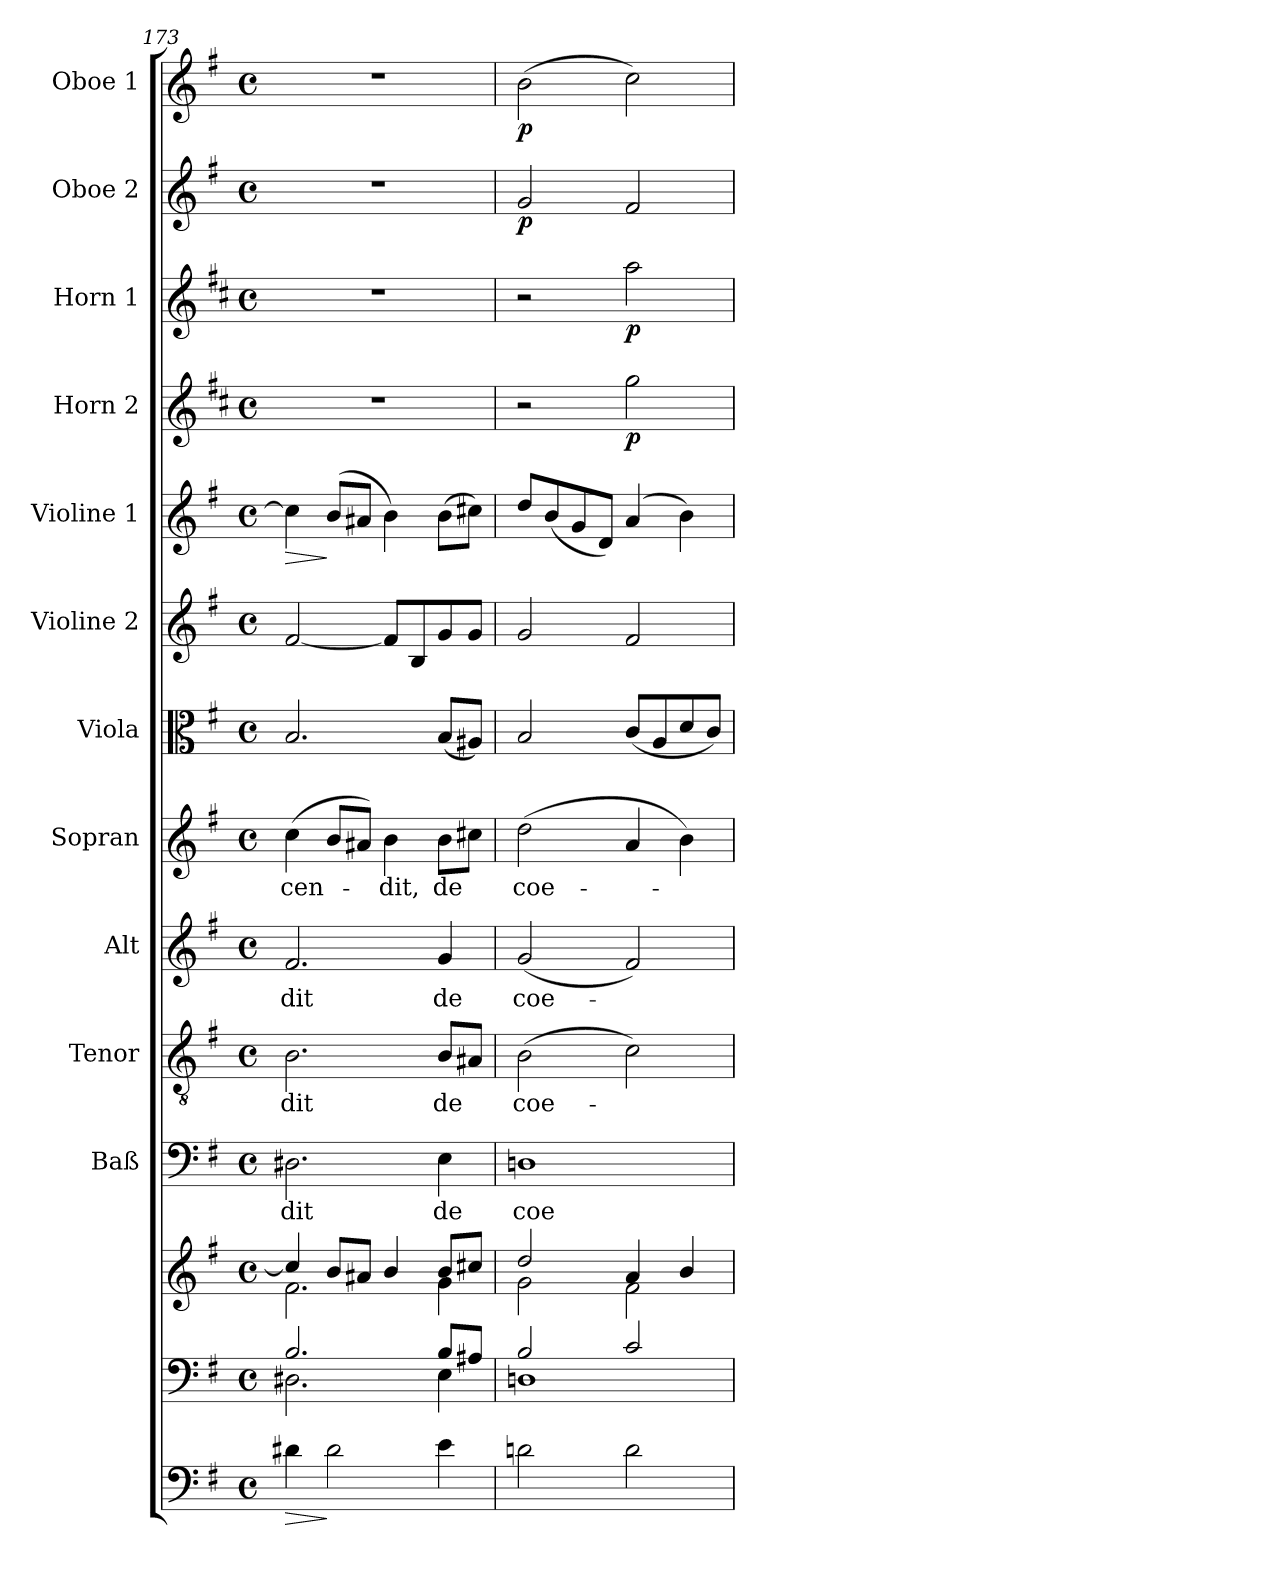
**kern	**dynam	**kern	**kern	**kern	**text	**kern	**text	**kern	**text	**kern	**text	**kern	**kern	**kern	**dynam	**kern	**dynam	**kern	**dynam	**kern	**dynam	**kern	**dynam
*part13	*part13	*part12	*part12	*part11	*part11	*part10	*part10	*part9	*part9	*part8	*part8	*part7	*part6	*part5	*part5	*part4	*part4	*part3	*part3	*part2	*part2	*part1	*part1
*staff14	*staff14	*staff13	*staff12	*staff11	*staff11	*staff10	*staff10	*staff9	*staff9	*staff8	*staff8	*staff7	*staff6	*staff5	*staff5	*staff4	*staff4	*staff3	*staff3	*staff2	*staff2	*staff1	*staff1
*	*	*	*	*I"Baß	*	*I"Tenor	*	*I"Alt	*	*I"Sopran	*	*I"Viola	*I"Violine 2	*I"Violine 1	*	*I"Horn 2	*	*I"Horn 1	*	*I"Oboe 2	*	*I"Oboe 1	*
*	*	*	*	*I'Baß	*	*I'Ten	*	*I'Alt	*	*I'Sop	*	*I'Vla.	*I'Vln. 2	*I'Vln. 1	*	*I'Hrn. 2	*	*I'Hrn. 1	*	*I'Ob. 2	*	*I'Ob. 1	*
*clefF4	*	*clefF4	*clefG2	*clefF4	*	*clefGv2	*	*clefG2	*	*clefG2	*	*clefC3	*clefG2	*clefG2	*	*clefG2	*	*clefG2	*	*clefG2	*	*clefG2	*
*ITrd7c12	*	*	*	*	*	*	*	*	*	*	*	*	*	*	*	*ITrd4c7	*	*ITrd4c7	*	*	*	*	*
*k[f#]	*	*k[f#]	*k[f#]	*k[f#]	*	*k[f#]	*	*k[f#]	*	*k[f#]	*	*k[f#]	*k[f#]	*k[f#]	*	*k[f#]	*	*k[f#]	*	*k[f#]	*	*k[f#]	*
*G:	*	*G:	*G:	*G:	*	*G:	*	*G:	*	*G:	*	*G:	*G:	*G:	*	*G:	*	*G:	*	*G:	*	*G:	*
*M4/4	*	*M4/4	*M4/4	*M4/4	*	*M4/4	*	*M4/4	*	*M4/4	*	*M4/4	*M4/4	*M4/4	*	*M4/4	*	*M4/4	*	*M4/4	*	*M4/4	*
*met(c)	*	*met(c)	*met(c)	*met(c)	*	*met(c)	*	*met(c)	*	*met(c)	*	*met(c)	*met(c)	*met(c)	*	*met(c)	*	*met(c)	*	*met(c)	*	*met(c)	*
=173	=173	=173	=173	=173	=173	=173	=173	=173	=173	=173	=173	=173	=173	=173	=173	=173	=173	=173	=173	=173	=173	=173	=173
!	!LO:HP:b	!	!	!	!LO:LY:b	!	!LO:LY:b	!	!LO:LY:b	!	!LO:LY:b	!	!	!	!LO:HP:b	!	!	!	!	!	!	!	!
*	*	*^	*^	*	*	*	*	*	*	*	*	*	*	*	*	*	*	*	*	*	*	*	*
4D#X\	>	2.B/	2.D#X\	4cc/]	2.f#\	2.D#X\	-dit	2.B\	-dit	2.f#/	-dit	(<4cc\	-cen-	2.B/	[2f#/	4cc\]	>	1r	.	1r	.	1r	.	1r	.
2D#\	]	.	.	8b/L	.	.	.	.	.	.	.	8b/L	.	.	.	(<8b/L	]	.	.	.	.	.	.	.	.
.	.	.	.	8a#X/J	.	.	.	.	.	.	.	8a#X/J)	.	.	.	8a#X/J	.	.	.	.	.	.	.	.	.
!	!	!	!	!	!	!	!	!	!	!	!	!	!LO:LY:b	!	!	!	!	!	!	!	!	!	!	!	!
.	.	.	.	4b/	.	.	.	.	.	.	.	4b\	-dit,	.	8f#/L]	4b\)	.	.	.	.	.	.	.	.	.
.	.	.	.	.	.	.	.	.	.	.	.	.	.	.	8B/	.	.	.	.	.	.	.	.	.	.
!	!	!	!	!	!	!	!LO:LY:b	!	!LO:LY:b	!	!LO:LY:b	!	!LO:LY:b	!	!	!	!	!	!	!	!	!	!	!	!
4E\	.	8B/L	4E\	8b/L	(<4g\	4E\	de	8B/L	de	4g/	de	8b\L	de	(<8B/L	8g/	(>8b\L	.	.	.	.	.	.	.	.	.
.	.	8A#X/J)	.	(8cc#X/J	.	.	.	8A#X/J	.	.	.	8cc#X\J	.	8A#X/J)	8g/J	8cc#X\J)	.	.	.	.	.	.	.	.	.
!!LO:PB:g=z
=174	=174	=174	=174	=174	=174	=174	=174	=174	=174	=174	=174	=174	=174	=174	=174	=174	=174	=174	=174	=174	=174	=174	=174	=174	=174
!	!	!	!	!	!	!	!LO:LY:b	!	!LO:LY:b	!	!LO:LY:b	!	!LO:LY:b	!	!	!	!	!	!	!	!	!	!LO:DY:b	!	!LO:DY:b
2Dn\	.	2B/	1Dn	2dd/	2g\	1Dn	coe-	(>2B\	coe-	(<2g/	coe-	(>2dd\	coe-	2B/	2g/	8dd/L	.	2r	.	2r	.	2g/	p	(>2b\	p
.	.	.	.	.	.	.	.	.	.	.	.	.	.	.	.	(<8b/	.	.	.	.	.	.	.	.	.
.	.	.	.	.	.	.	.	.	.	.	.	.	.	.	.	8g/	.	.	.	.	.	.	.	.	.
.	.	.	.	.	.	.	.	.	.	.	.	.	.	.	.	8d/J)	.	.	.	.	.	.	.	.	.
!	!	!	!	!	!	!	!	!	!	!	!	!	!	!	!	!	!	!	!LO:DY:b	!	!LO:DY:b	!	!	!	!
2D\	.	2c/	.	4a/	2f#\	.	.	2c\)	.	2f#/)	.	4a/	.	(<8c/L	2f#/	(4a/	.	2cc\	p	2dd\	p	2f#/	.	2cc\)	.
.	.	.	.	.	.	.	.	.	.	.	.	.	.	8A/	.	.	.	.	.	.	.	.	.	.	.
.	.	.	.	4b/	.	.	.	.	.	.	.	4b\)	.	8d/	.	4b\)	.	.	.	.	.	.	.	.	.
.	.	.	.	.	.	.	.	.	.	.	.	.	.	8c/J)	.	.	.	.	.	.	.	.	.	.	.
*	*	*v	*v	*	*	*	*	*	*	*	*	*	*	*	*	*	*	*	*	*	*	*	*	*	*
*	*	*	*v	*v	*	*	*	*	*	*	*	*	*	*	*	*	*	*	*	*	*	*	*	*
=	=	=	=	=	=	=	=	=	=	=	=	=	=	=	=	=	=	=	=	=	=	=	=
*-	*-	*-	*-	*-	*-	*-	*-	*-	*-	*-	*-	*-	*-	*-	*-	*-	*-	*-	*-	*-	*-	*-	*-
